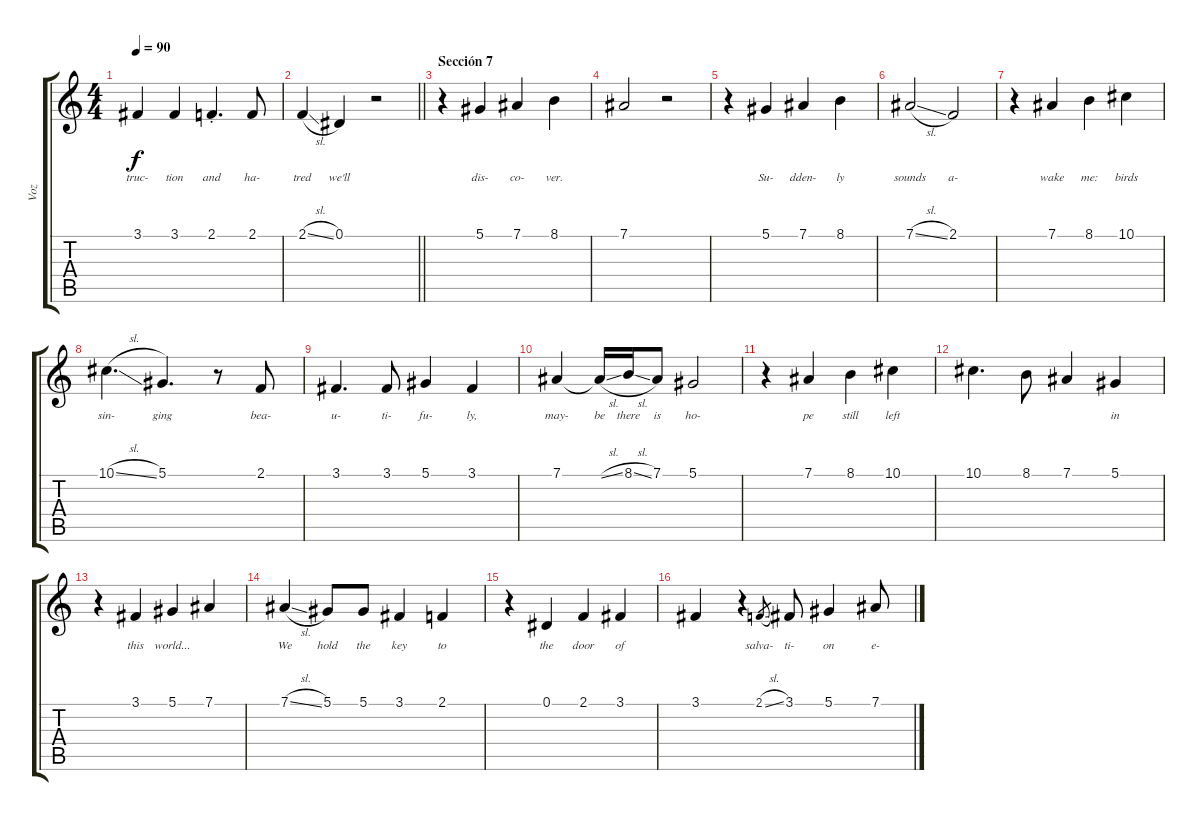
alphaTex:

\track ("Voz" "Voz") {instrument lead3calliope}
\staff {score tabs}
\tuning (Eb4 Bb3 Gb3 Db3 Ab2 Eb2) {hide}
\ts (4 4)
\tempo 90
\clef g2
\ks c
3.1.4{lyrics (0 "truc-") lyrics (1 "") lyrics (2 "") lyrics (3 "") lyrics (4 "") dy f} 3.1.4{lyrics (0 "tion") lyrics (1 "") lyrics (2 "") lyrics (3 "") lyrics (4 "")} 2.1{st}.4{d lyrics (0 "and") lyrics (1 "") lyrics (2 "") lyrics (3 "") lyrics (4 "")} 2.1.8{lyrics (0 "ha-") lyrics (1 "") lyrics (2 "") lyrics (3 "") lyrics (4 "")} |
\barLineRight lightlight
2.1{sl}.4{lyrics (0 "tred") lyrics (1 "") lyrics (2 "") lyrics (3 "") lyrics (4 "")} 0.1.4{lyrics (0 "we'll") lyrics (1 "") lyrics (2 "") lyrics (3 "") lyrics (4 "")} r.2 |
\section ("" "Sección 7")
r.4 5.1.4{lyrics (0 "dis-") lyrics (1 "") lyrics (2 "") lyrics (3 "") lyrics (4 "")} 7.1.4{lyrics (0 "co-") lyrics (1 "") lyrics (2 "") lyrics (3 "") lyrics (4 "")} 8.1.4{lyrics (0 "ver.") lyrics (1 "") lyrics (2 "") lyrics (3 "") lyrics (4 "")} |
7.1.2{lyrics (0 "") lyrics (1 "") lyrics (2 "") lyrics (3 "") lyrics (4 "")} r.2 |
r.4 5.1.4{lyrics (0 "Su-") lyrics (1 "") lyrics (2 "") lyrics (3 "") lyrics (4 "")} 7.1.4{lyrics (0 "dden-") lyrics (1 "") lyrics (2 "") lyrics (3 "") lyrics (4 "")} 8.1.4{lyrics (0 "ly") lyrics (1 "") lyrics (2 "") lyrics (3 "") lyrics (4 "")} |
7.1{sl}.2{lyrics (0 "sounds") lyrics (1 "") lyrics (2 "") lyrics (3 "") lyrics (4 "")} 2.1.2{lyrics (0 "a-") lyrics (1 "") lyrics (2 "") lyrics (3 "") lyrics (4 "")} |
r.4 7.1.4{lyrics (0 "wake") lyrics (1 "") lyrics (2 "") lyrics (3 "") lyrics (4 "")} 8.1.4{lyrics (0 "me:") lyrics (1 "") lyrics (2 "") lyrics (3 "") lyrics (4 "")} 10.1.4{lyrics (0 "birds") lyrics (1 "") lyrics (2 "") lyrics (3 "") lyrics (4 "")} |
10.1{sl}.4{d lyrics (0 "sin-") lyrics (1 "") lyrics (2 "") lyrics (3 "") lyrics (4 "")} 5.1.4{d lyrics (0 "ging") lyrics (1 "") lyrics (2 "") lyrics (3 "") lyrics (4 "")} r.8 2.1.8{lyrics (0 "bea-") lyrics (1 "") lyrics (2 "") lyrics (3 "") lyrics (4 "")} |
3.1.4{d lyrics (0 "u-") lyrics (1 "") lyrics (2 "") lyrics (3 "") lyrics (4 "")} 3.1.8{lyrics (0 "ti-") lyrics (1 "") lyrics (2 "") lyrics (3 "") lyrics (4 "")} 5.1.4{lyrics (0 "fu-") lyrics (1 "") lyrics (2 "") lyrics (3 "") lyrics (4 "")} 3.1.4{lyrics (0 "ly,") lyrics (1 "") lyrics (2 "") lyrics (3 "") lyrics (4 "")} |
7.1.4{lyrics (0 "may-") lyrics (1 "") lyrics (2 "") lyrics (3 "") lyrics (4 "")} 7.1{sl t}.16{lyrics (0 "be") lyrics (1 "") lyrics (2 "") lyrics (3 "") lyrics (4 "")} 8.1{sl}.16{lyrics (0 "there") lyrics (1 "") lyrics (2 "") lyrics (3 "") lyrics (4 "")} 7.1.8{lyrics (0 "is") lyrics (1 "") lyrics (2 "") lyrics (3 "") lyrics (4 "")} 5.1.2{lyrics (0 "ho-") lyrics (1 "") lyrics (2 "") lyrics (3 "") lyrics (4 "")} |
r.4 7.1.4{lyrics (0 "pe") lyrics (1 "") lyrics (2 "") lyrics (3 "") lyrics (4 "")} 8.1.4{lyrics (0 "still") lyrics (1 "") lyrics (2 "") lyrics (3 "") lyrics (4 "")} 10.1.4{lyrics (0 "left") lyrics (1 "") lyrics (2 "") lyrics (3 "") lyrics (4 "")} |
10.1.4{d lyrics (0 "") lyrics (1 "") lyrics (2 "") lyrics (3 "") lyrics (4 "")} 8.1.8{lyrics (0 "") lyrics (1 "") lyrics (2 "") lyrics (3 "") lyrics (4 "")} 7.1.4{lyrics (0 "") lyrics (1 "") lyrics (2 "") lyrics (3 "") lyrics (4 "")} 5.1.4{lyrics (0 "in") lyrics (1 "") lyrics (2 "") lyrics (3 "") lyrics (4 "")} |
r.4 3.1.4{lyrics (0 "this") lyrics (1 "") lyrics (2 "") lyrics (3 "") lyrics (4 "")} 5.1.4{lyrics (0 "world...") lyrics (1 "") lyrics (2 "") lyrics (3 "") lyrics (4 "")} 7.1.4{lyrics (0 "") lyrics (1 "") lyrics (2 "") lyrics (3 "") lyrics (4 "")} |
7.1{sl}.4{lyrics (0 "We") lyrics (1 "") lyrics (2 "") lyrics (3 "") lyrics (4 "")} 5.1.8{lyrics (0 "hold") lyrics (1 "") lyrics (2 "") lyrics (3 "") lyrics (4 "")} 5.1.8{lyrics (0 "the") lyrics (1 "") lyrics (2 "") lyrics (3 "") lyrics (4 "")} 3.1.4{lyrics (0 "key") lyrics (1 "") lyrics (2 "") lyrics (3 "") lyrics (4 "")} 2.1.4{lyrics (0 "to") lyrics (1 "") lyrics (2 "") lyrics (3 "") lyrics (4 "")} |
r.4 0.1.4{lyrics (0 "the") lyrics (1 "") lyrics (2 "") lyrics (3 "") lyrics (4 "")} 2.1.4{lyrics (0 "door") lyrics (1 "") lyrics (2 "") lyrics (3 "") lyrics (4 "")} 3.1.4{lyrics (0 "of") lyrics (1 "") lyrics (2 "") lyrics (3 "") lyrics (4 "")} |
3.1.4{lyrics (0 "") lyrics (1 "") lyrics (2 "") lyrics (3 "") lyrics (4 "")} r.4 2.1{sl}.8{lyrics (0 "salva-") lyrics (1 "") lyrics (2 "") lyrics (3 "") lyrics (4 "") gr} 3.1.8{lyrics (0 "ti-") lyrics (1 "") lyrics (2 "") lyrics (3 "") lyrics (4 "")} 5.1.4{lyrics (0 "on") lyrics (1 "") lyrics (2 "") lyrics (3 "") lyrics (4 "")} 7.1.8{lyrics (0 "e-") lyrics (1 "") lyrics (2 "") lyrics (3 "") lyrics (4 "")}
